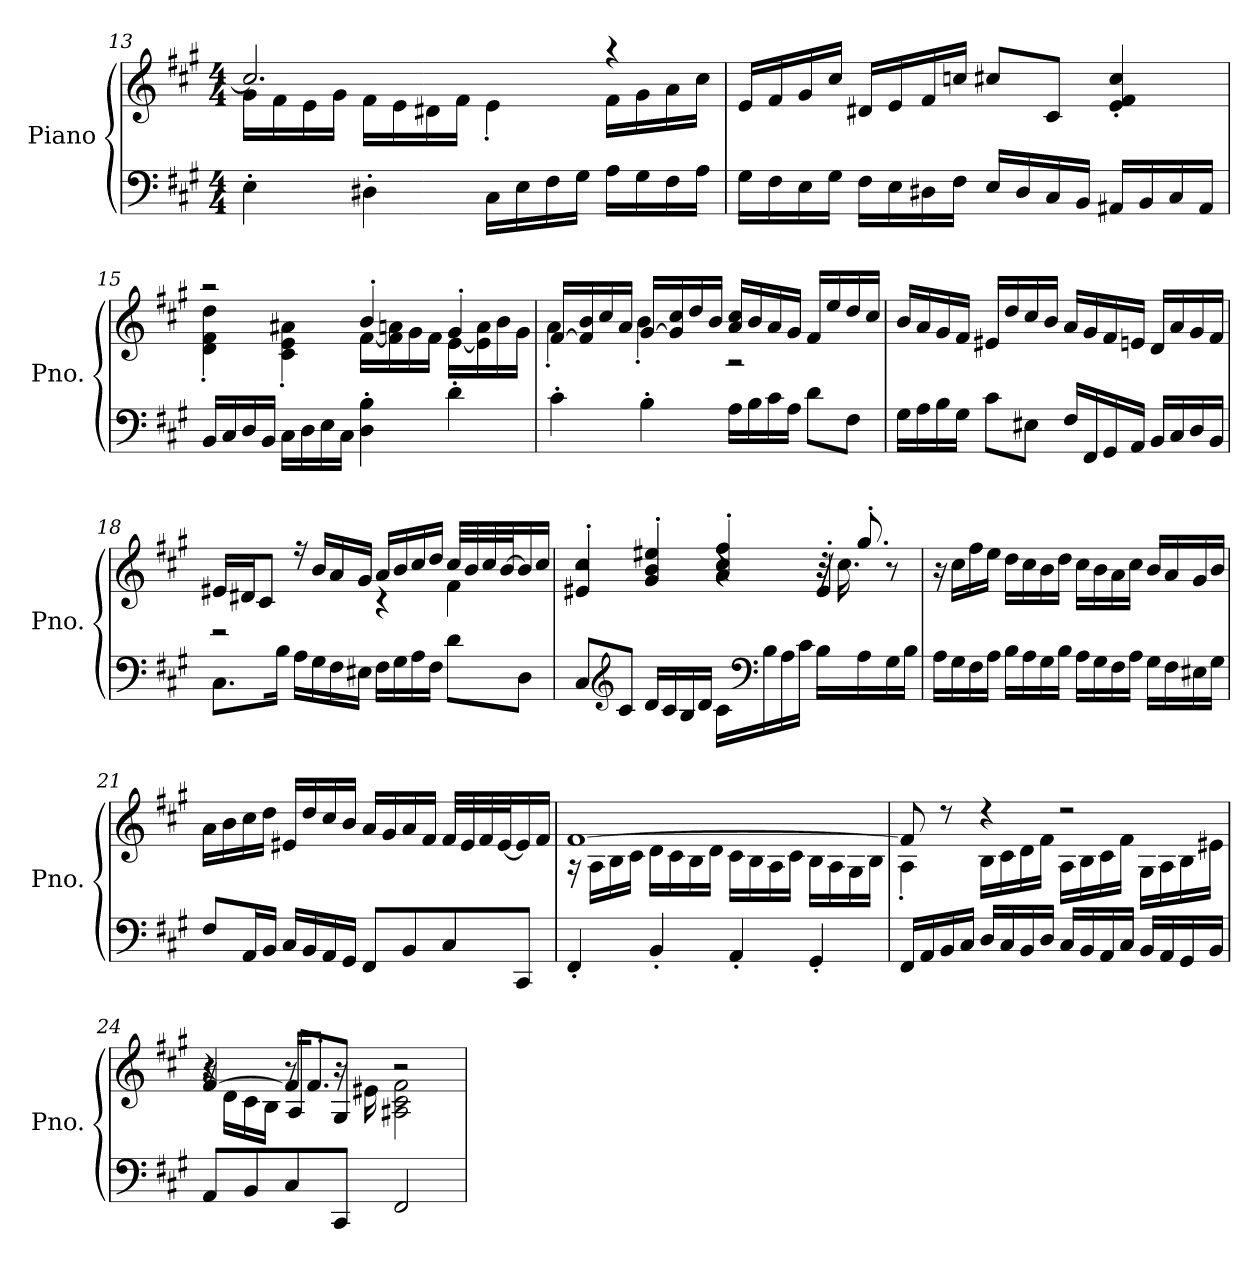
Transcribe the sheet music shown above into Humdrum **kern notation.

**kern	**kern
*part1	*part1
*staff2	*staff1
*I"Piano	*
*I'Pno.	*
!!LO:PB:g=z
*clefF4	*clefG2
*k[f#c#g#]	*k[f#c#g#]
*M4/4	*M4/4
=13	=13
*	*^
4E'\	2.cc#/]	16g#\LL
.	.	16f#\
.	.	16e\
.	.	16g#\JJ
4D#X'\	.	16f#\LL
.	.	16e\
.	.	16d#X\
.	.	16f#\JJ
16C#\LL	.	4e'\
16E\	.	.
16F#\	.	.
16G#\JJ	.	.
16A\LL	4r	16f#\LL
16G#\	.	16g#\
16F#\	.	16a\
16A\JJ	.	16cc#\JJ
*	*v	*v
=14	=14
16G#\LL	16e/LL
16F#\	16f#/
16E\	16g#/
16G#\JJ	16cc#/JJ
16F#\LL	16d#X/LL
16E\	16e/
16D#X\	16f#/
16F#\JJ	16ccn/JJ
16E/LL	8cc#X/L
16D#/	.
16C#/	8c#/J
16BB/JJ	.
16AA#X/LL	4e/' 4f#/' 4cc#/'
16BB/	.
16C#/	.
16AA#/JJ	.
!!LO:LB:g=z
=15	=15
*	*^
16BB/LL	2r	4d\' 4f#\' 4dd\'
16C#/	.	.
16D/	.	.
16BB/JJ	.	.
16C#\LL	.	4c#\' 4e\' 4a#X\'
16D\	.	.
16E\	.	.
16C#\JJ	.	.
4D\' 4B\'	4b'/	[16f#\LL
.	.	16f#\] 16an\
.	.	16g#\
.	.	16f#\JJ
4d'\	4g#'/	[16e\LL
.	.	16e\] 16a\
.	.	16b\
.	.	16g#\JJ
=16	=16	=16
4c#'\	[16f#/LL	4a'\
.	16f#/] 16b/	.
.	16cc#/	.
.	16a/JJ	.
4B'\	[16g#/LL	4b'\
.	16g#/] 16cc#/	.
.	16dd/	.
.	16b/JJ	.
16A\LL	16a/ 16cc#/LL	2r
16B\	16b/	.
16c#\	16a/	.
16A\JJ	16g#/JJ	.
8d\L	16f#/LL	.
.	16ee/	.
8F#\J	16dd/	.
.	16cc#/JJ	.
*	*v	*v
!!LO:LB:g=z
=17	=17
16G#\LL	16b/LL
16A\	16a/
16B\	16g#/
16G#\JJ	16f#/JJ
8c#\L	16e#X/LL
.	16dd/
8E#X\J	16cc#/
.	16b/JJ
16F#/LL	16a/LL
16FF#/	16g#/
16GG#/	16f#/
16AA/JJ	16en/JJ
16BB/LL	16d/LL
16C#/	16a/
16D/	16g#/
16BB/JJ	16f#/JJ
=18	=18
*	*^
8.C#\L	16e#X/LL	2r
.	16d#X/J	.
.	8c#/J	.
16B\Jk	.	.
16A\LL	16r	.
16G#\	16b/LL	.
16F#\	16a/	.
16E#X\JJ	16g#/JJ	.
16F#\LL	16a/LL	4r
16G#\	16b/	.
16A\	16cc#/	.
16F#\JJ	16dd/JJ	.
8d\L	32cc#/LLL	4f#\
.	32b/	.
.	32cc#/	.
.	[32b/J	.
8D\J	16b/]	.
.	16cc#/JJ	.
!!LO:LB:g=z
=19	=19	=19
*	*	*^
8C#/L	4e#X/' 4cc#/'	2r	2r
*clefG2	*	*	*
8c#/J	.	.	.
16d/LL	4g#/' 4b/' 4ee#X/'	.	.
16c#/	.	.	.
16B/	.	.	.
16d/JJ	.	.	.
16c#\LL	4a/' 4cc#/' 4ff#/'	4r	4r
*clefF4	*	*	*
16B\	.	.	.
16A\	.	.	.
16c#\JJ	.	.	.
16B\LL	16r	32r	4e#'/
.	.	16.cc#\	.
16A\	8.gg#'/	.	.
16G#\	.	8r	.
16B\JJ	.	.	.
*	*v	*v	*v
=20	=20
16A\LL	16r
16G#\	16cc#\LL
16F#\	16ff#\
16A\JJ	16ee\JJ
16B\LL	16dd\LL
16A\	16cc#\
16G#\	16b\
16B\JJ	16dd\JJ
16A\LL	16cc#\LL
16G#\	16b\
16F#\	16a\
16A\JJ	16cc#\JJ
16G#\LL	16b/LL
16F#\	16a/
16E#X\	16g#/
16G#\JJ	16b/JJ
!!LO:LB:g=z
=21	=21
8F#/L	16a\LL
.	16b\
16AA/L	16cc#\
16BB/JJ	16dd\JJ
16C#/LL	16e#X/LL
16BB/	16dd/
16AA/	16cc#/
16GG#/JJ	16b/JJ
8FF#/L	16a/LL
.	16g#/
8BB/	16a/
.	16f#/JJ
8C#/	32f#/LLL
.	32e#/
.	32f#/
.	[32e#/J
8CC#/J	16e#/]
.	16f#/JJ
=22	=22
*	*^
4FF#'/	[1f#	16r
.	.	16A\LL
.	.	16B\
.	.	16c#\JJ
4BB'/	.	16d\LL
.	.	16c#\
.	.	16B\
.	.	16d\JJ
4AA'/	.	16c#\LL
.	.	16B\
.	.	16A\
.	.	16c#\JJ
4GG#'/	.	16B\LL
.	.	16A\
.	.	16G#\
.	.	16B\JJ
!!LO:LB:g=z	!!
=23	=23	=23
16FF#/LL	8f#/]	4A'\
16AA/	.	.
16BB/	8r	.
16C#/JJ	.	.
16D/LL	4r	16B\LL
16C#/	.	16c#\
16BB/	.	16d\
16D/JJ	.	16f#\JJ
16C#/LL	2r	16A\LL
16BB/	.	16B\
16AA/	.	16c#\
16C#/JJ	.	16f#\JJ
16BB/LL	.	16G#\LL
16AA/	.	16A\
16GG#/	.	16B\
16BB/JJ	.	16e#X\JJ
=24	=24	=24
*	*	*^
8AA/L	[4f#/	16r	4r
.	.	16d\LL	.
8BB/	.	16c#\	.
.	.	16B\JJ	.
8C#/	16f#/KL]	8r	8A/L
*	*MM110	*	*
.	8.f#'/J	.	.
*	*MM100	*	*
8CC#/J	.	16r	8G#/J
*	*MM90	*	*
.	.	16e#X\	.
*	*MM45	*	*
2FF#/	2r	2A#X\ 2c#\ 2f#\	2r
*	*v	*v	*v
=	=
*-	*-
